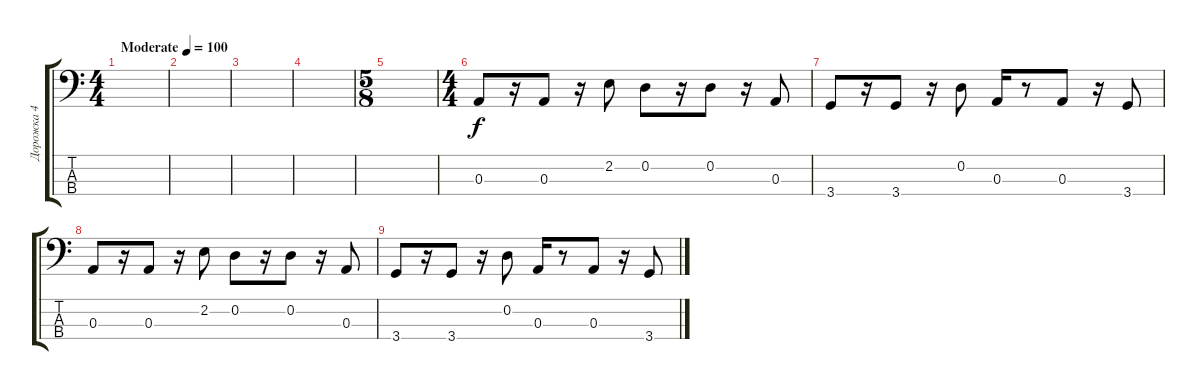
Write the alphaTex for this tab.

\track ("Дорожка 4" "Дорожка 4") {instrument electricbassfinger}
\staff {score tabs}
\tuning (G2 D2 A1 E1) {hide}
\ts (4 4)
\tempo (100 "Moderate")
\clef f4
\ks c
|
|
|
|
\ts (5 8)
|
\ts (4 4)
0.3.8 r.16 0.3.8 r.16 2.2.8 0.2.8 r.16 0.2.8 r.16 0.3.8 |
3.4.8 r.16 3.4.8 r.16 0.2.8 0.3.16 r.8 0.3.8 r.16 3.4.8 |
0.3.8 r.16 0.3.8 r.16 2.2.8 0.2.8 r.16 0.2.8 r.16 0.3.8 |
3.4.8 r.16 3.4.8 r.16 0.2.8 0.3.16 r.8 0.3.8 r.16 3.4.8
